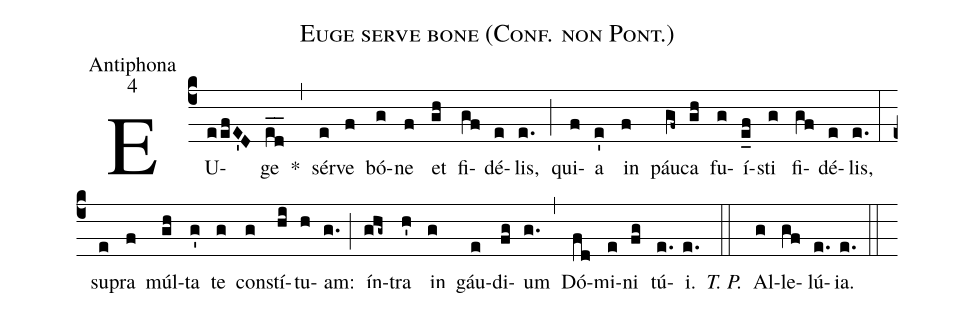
name:Euge serve bone (Conf. non Pont.);
office-part:Antiphona;
mode:4;
%%
(c4) EU(eefE'D)ge(ed__) *(,) sér(e)ve(f) bó(g)ne(f) et(gh) fi(gf)dé(e)lis,(e.) (;) qui(f)a(e') in(f) páu(gf~)ca(gh) fu(g)í(e_f)sti(g) fi(gf)dé(e)lis,(e.) (:) su(e)pra(f) múl(gh)ta(g') te(g) con(g)stí(hi)tu(h)am:(g.) (;) ín(ghg~)tra(h') in(g) gáu(e)di(fg)um(g.) (,) Dó(fd)mi(e)ni(fg) tú(e.)i.(e.) <i>T. P.</i>(::) Al(g)le(gf)lú(e.)ia.(e.) (::)
